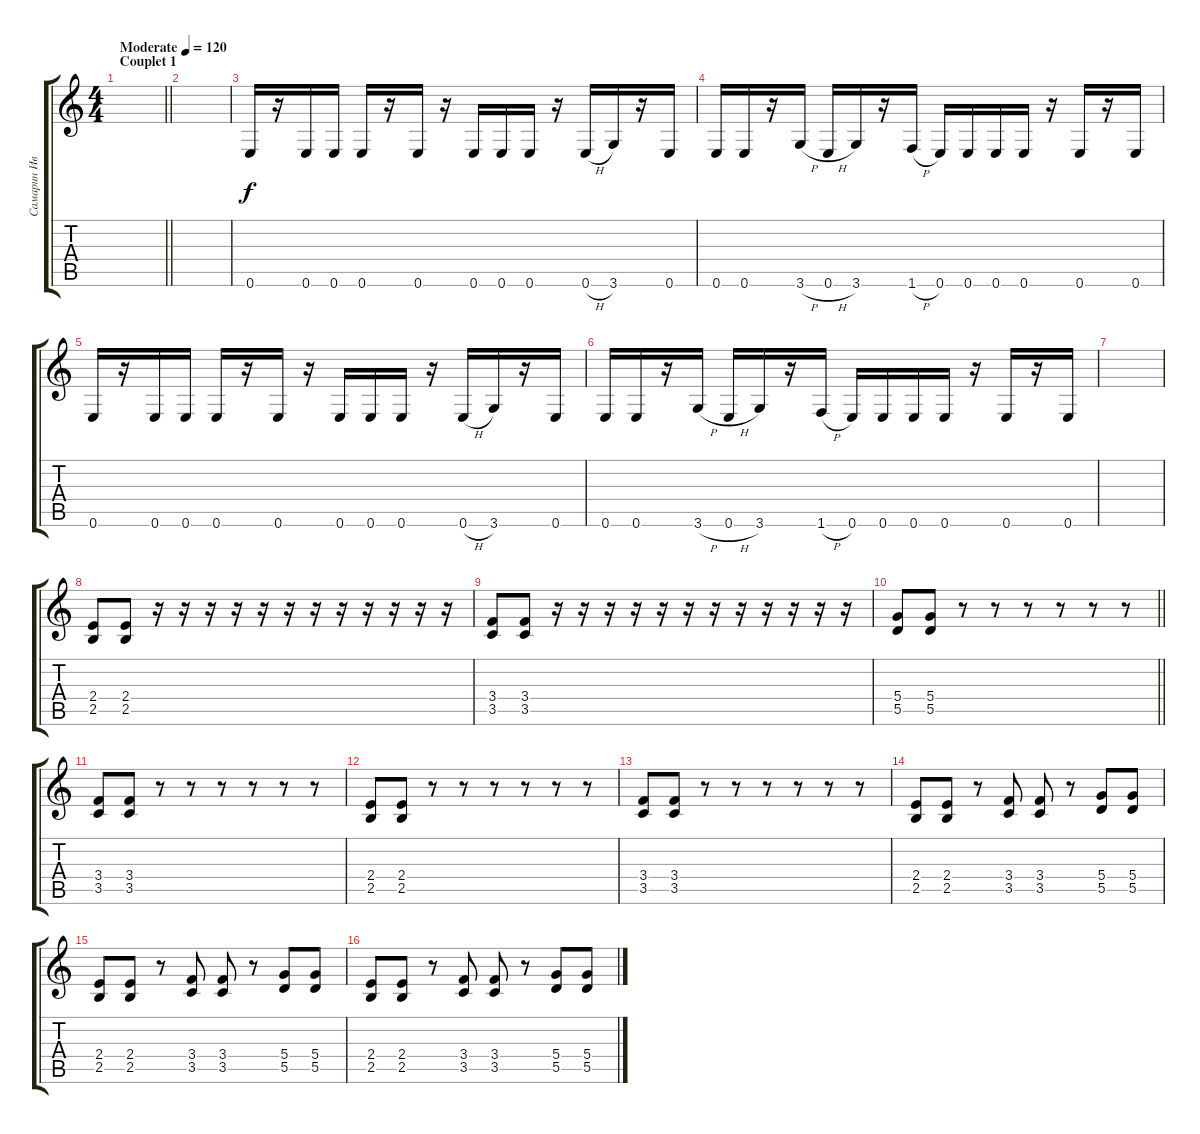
\track ("Самарин Иван (Ритм)" "Самарин Ив") {instrument distortionguitar}
\staff {score tabs}
\tuning (E4 B3 G3 D3 A2 E2) {hide}
\ts (4 4)
\section ("" "Couplet 1")
\tempo (120 "Moderate")
\clef g2
\barLineRight lightlight
\ks c
|
|
0.6.16 r.16 0.6.16 0.6.16 0.6.16 r.16 0.6.16 r.16 0.6.16 0.6.16 0.6.16 r.16 0.6{h}.16 3.6.16 r.16 0.6.16 |
0.6.16 0.6.16 r.16 3.6{h}.16 0.6{h}.16 3.6.16 r.16 1.6{h}.16 0.6.16 0.6.16 0.6.16 0.6.16 r.16 0.6.16 r.16 0.6.16 |
0.6.16 r.16 0.6.16 0.6.16 0.6.16 r.16 0.6.16 r.16 0.6.16 0.6.16 0.6.16 r.16 0.6{h}.16 3.6.16 r.16 0.6.16 |
0.6.16 0.6.16 r.16 3.6{h}.16 0.6{h}.16 3.6.16 r.16 1.6{h}.16 0.6.16 0.6.16 0.6.16 0.6.16 r.16 0.6.16 r.16 0.6.16 |
|
(2.4 2.5).8 (2.4 2.5).8 r.16 r.16 r.16 r.16 r.16 r.16 r.16 r.16 r.16 r.16 r.16 r.16 |
(3.4 3.5).8 (3.4 3.5).8 r.16 r.16 r.16 r.16 r.16 r.16 r.16 r.16 r.16 r.16 r.16 r.16 |
\barLineRight lightlight
(5.4 5.5).8 (5.4 5.5).8 r.8 r.8 r.8 r.8 r.8 r.8 |
(3.4 3.5).8 (3.4 3.5).8 r.8 r.8 r.8 r.8 r.8 r.8 |
(2.4 2.5).8 (2.4 2.5).8 r.8 r.8 r.8 r.8 r.8 r.8 |
(3.4 3.5).8 (3.4 3.5).8 r.8 r.8 r.8 r.8 r.8 r.8 |
(2.4 2.5).8 (2.4 2.5).8 r.8 (3.4 3.5).8 (3.4 3.5).8 r.8 (5.4 5.5).8 (5.4 5.5).8 |
(2.4 2.5).8 (2.4 2.5).8 r.8 (3.4 3.5).8 (3.4 3.5).8 r.8 (5.4 5.5).8 (5.4 5.5).8 |
(2.4 2.5).8 (2.4 2.5).8 r.8 (3.4 3.5).8 (3.4 3.5).8 r.8 (5.4 5.5).8 (5.4 5.5).8
